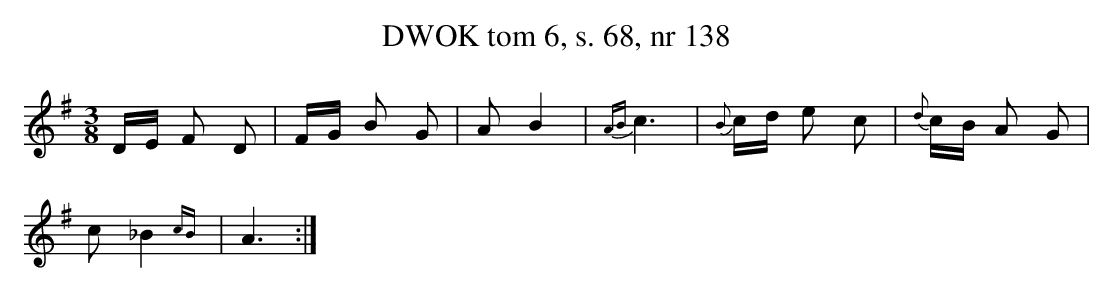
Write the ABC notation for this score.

X:1
T:DWOK tom 6, s. 68, nr 138
L:1/16
M:3/8
K:G
DE F2 D2|FG B2 G2|A2 B4|{AB}c6|{B}cd e2 c2|{d}cB A2 G2|
c2 _B4{cB}|A6:|
